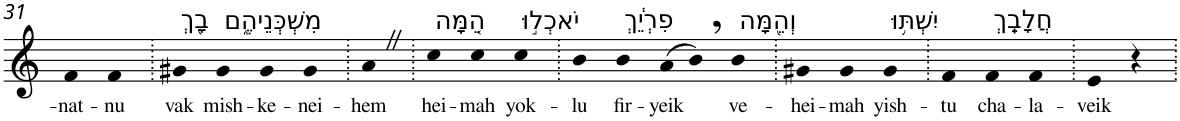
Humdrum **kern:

**kern	**text
*part1	*part1
*staff1	*staff1
*I"Piano	*
*I'Pno	*
!!LO:PB:g=z
*clefG2	*
*k[]	*
=31	=31
!	!LO:LY:b
4f	-nat-
!	!LO:LY:b
4f	-nu
=32.	=32.
!LO:TX:a:t=בָ֖ךְ	!
!	!LO:LY:b
4g#X	vak
!LO:TX:a:t=מִשְׁכְּנֵיהֶ֑ם	!
!	!LO:LY:b
4g#	mish-
!	!LO:LY:b
4g#	-ke-
!	!LO:LY:b
4g#	-nei-
=33.	=33.
!	!LO:LY:b
4aZ	-hem
=34.	=34.
!LO:TX:a:t=הֵ֚מָּה	!
!	!LO:LY:b
4cc	hei-
!	!LO:LY:b
4cc	-mah
!LO:TX:a:t=יֹאכְל֣וּ	!
!	!LO:LY:b
4cc	yok-
=35.	=35.
!	!LO:LY:b
4b	-lu
!LO:TX:a:t=פִרְיֵ֔ךְ	!
!	!LO:LY:b
4b	fir-
!	!LO:LY:b
(>8a	-yeik
8b,)	.
!LO:TX:a:t=וְהֵ֖מָּה	!
!	!LO:LY:b
4b	ve-
=36.	=36.
!	!LO:LY:b
4g#X	-hei-
!	!LO:LY:b
4g#	-mah
!LO:TX:a:t=יִשְׁתּ֥וּ	!
!	!LO:LY:b
4g#	yish-
=37.	=37.
!	!LO:LY:b
4f	-tu
!LO:TX:a:t=חֲלָבֵֽךְ	!
!	!LO:LY:b
4f	cha-
!	!LO:LY:b
4f	-la-
=38.	=38.
!	!LO:LY:b
4e	-veik
4r	.
=.	=.
*-	*-
